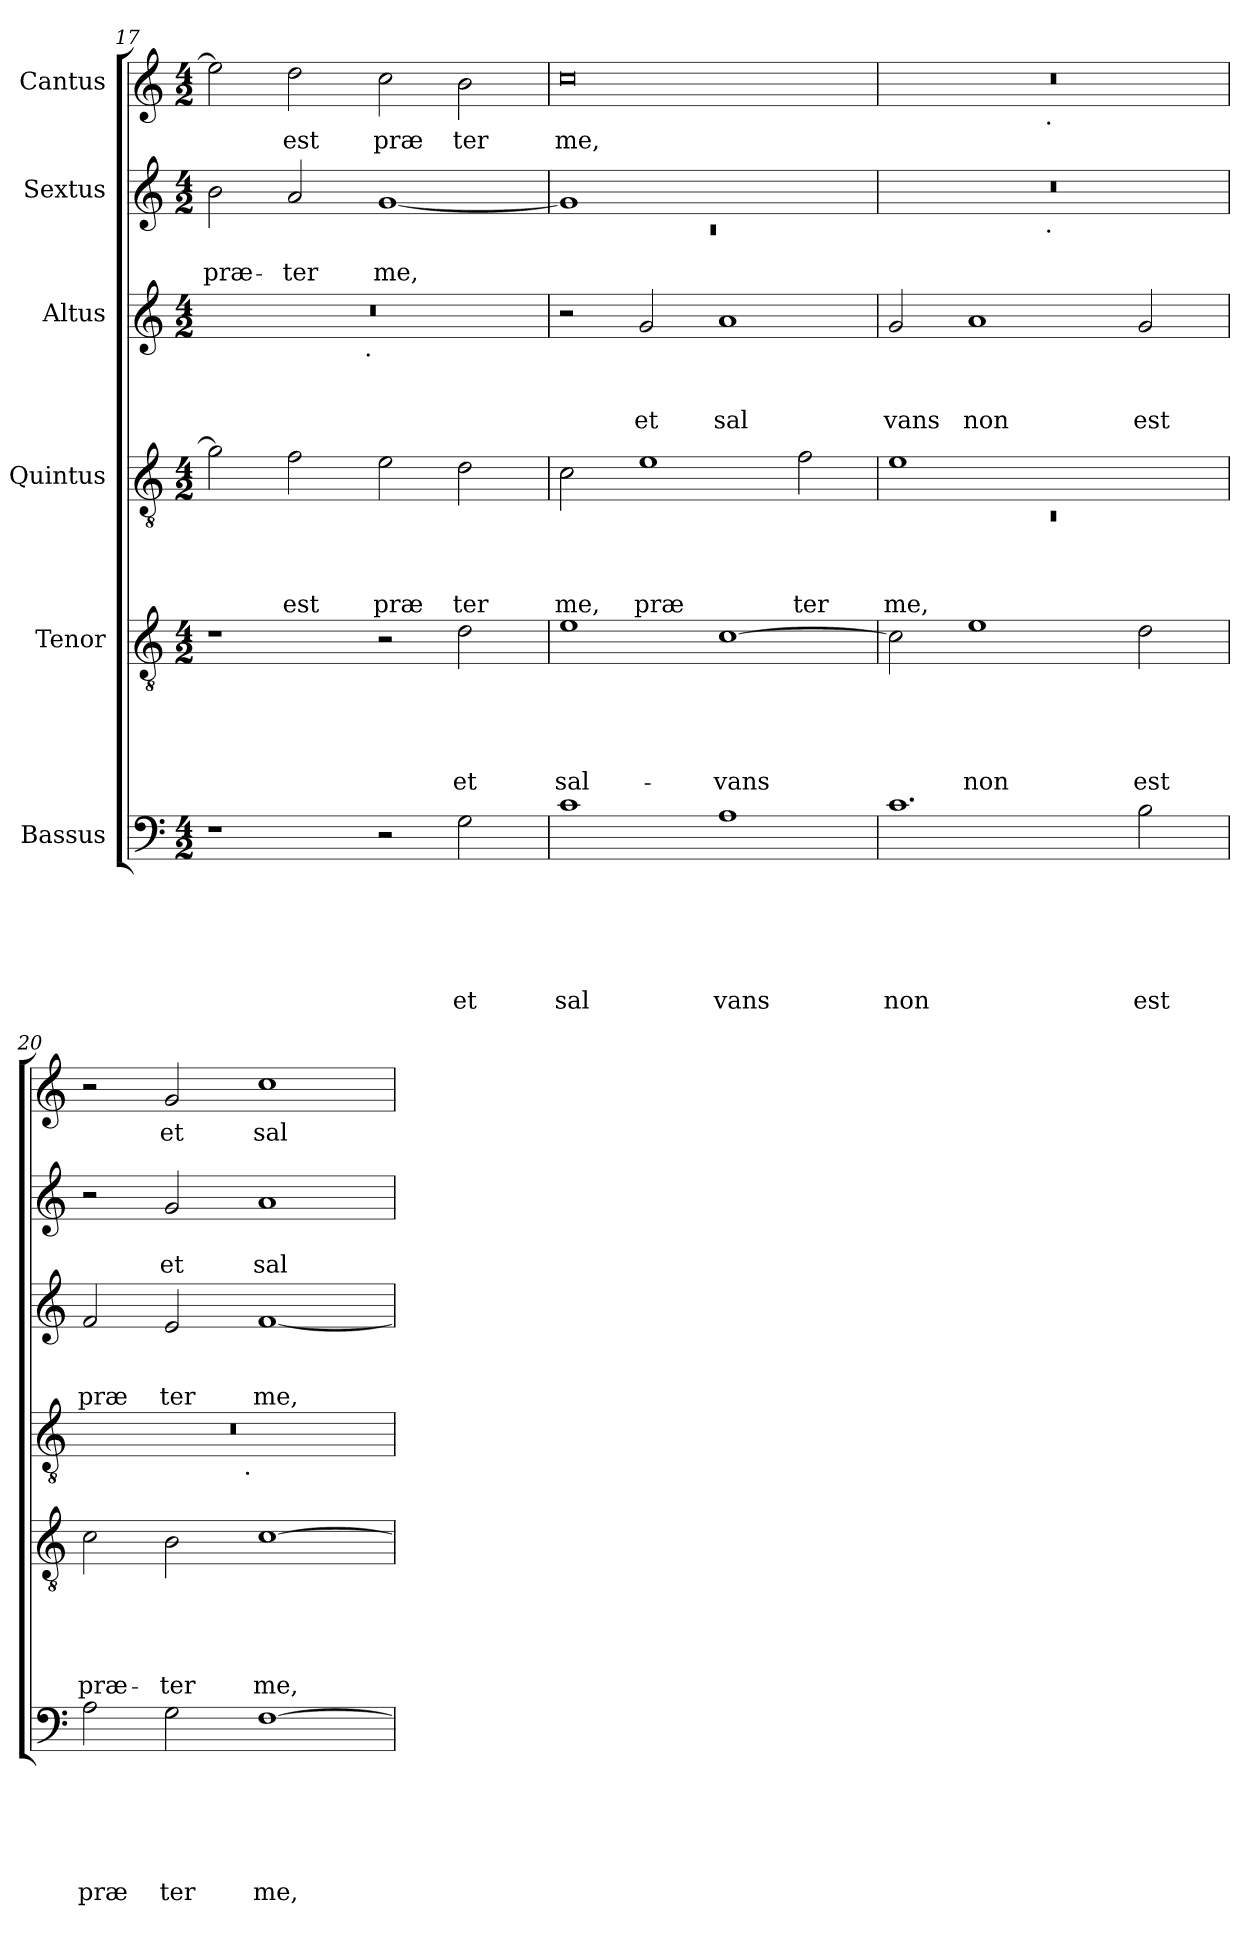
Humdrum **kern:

**kern	**text	**text	**text	**text	**text	**text	**kern	**text	**text	**text	**text	**text	**kern	**text	**text	**text	**text	**kern	**text	**text	**text	**kern	**text	**text	**kern	**text
*part6	*part6	*part6	*part6	*part6	*part6	*part6	*part5	*part5	*part5	*part5	*part5	*part5	*part4	*part4	*part4	*part4	*part4	*part3	*part3	*part3	*part3	*part2	*part2	*part2	*part1	*part1
*staff6	*staff6	*staff6	*staff6	*staff6	*staff6	*staff6	*staff5	*staff5	*staff5	*staff5	*staff5	*staff5	*staff4	*staff4	*staff4	*staff4	*staff4	*staff3	*staff3	*staff3	*staff3	*staff2	*staff2	*staff2	*staff1	*staff1
*I"Bassus	*	*	*	*	*	*	*I"Tenor	*	*	*	*	*	*I"Quintus	*	*	*	*	*I"Altus	*	*	*	*I"Sextus	*	*	*I"Cantus	*
*clefF4	*	*	*	*	*	*	*clefGv2	*	*	*	*	*	*clefGv2	*	*	*	*	*clefG2	*	*	*	*clefG2	*	*	*clefG2	*
*k[]	*	*	*	*	*	*	*k[]	*	*	*	*	*	*k[]	*	*	*	*	*k[]	*	*	*	*k[]	*	*	*k[]	*
*C:	*	*	*	*	*	*	*C:	*	*	*	*	*	*C:	*	*	*	*	*C:	*	*	*	*C:	*	*	*C:	*
*M4/2	*	*	*	*	*	*	*M4/2	*	*	*	*	*	*M4/2	*	*	*	*	*M4/2	*	*	*	*M4/2	*	*	*M4/2	*
=17	=17	=17	=17	=17	=17	=17	=17	=17	=17	=17	=17	=17	=17	=17	=17	=17	=17	=17	=17	=17	=17	=17	=17	=17	=17	=17
!	!	!	!	!	!	!	!	!	!	!	!	!	!	!	!	!	!	!	!	!	!	!	!	!LO:LY:b	!	!
*	*	*	*	*	*	*	*	*	*	*	*	*	*	*	*	*	*	*^	*	*	*	*	*	*	*	*
1r	.	.	.	.	.	.	1r	.	.	.	.	.	2g\]	.	.	.	.	0r	2ryy	.	.	.	2b\	.	præ-	2ee\]	.
!	!	!	!	!	!	!	!	!	!	!	!	!	!	!	!	!	!LO:LY:b	!	!	!	!	!	!	!	!LO:LY:b	!	!LO:LY:b
.	.	.	.	.	.	.	.	.	.	.	.	.	2f\	.	.	.	est	.	4...ryy	.	.	.	2a/	.	-ter	2dd\	est
!	!	!	!	!	!	!	!	!	!	!	!	!	!	!	!	!	!	!	!LO:TX:b:t=.	!	!	!	!	!	!	!	!
.	.	.	.	.	.	.	.	.	.	.	.	.	.	.	.	.	.	.	1ryy	.	.	.	.	.	.	.	.
!	!	!	!	!	!	!	!	!	!	!	!	!	!	!	!	!	!LO:LY:b	!	!	!	!	!	!	!	!LO:LY:b	!	!LO:LY:b
2r	.	.	.	.	.	.	2r	.	.	.	.	.	2e\	.	.	.	præ	.	.	.	.	.	[<1g	.	me,	2cc\	præ
!	!	!	!	!	!	!LO:LY:b	!	!	!	!	!	!LO:LY:b	!	!	!	!	!LO:LY:b	!	!	!	!	!	!	!	!	!	!LO:LY:b
2G\	.	.	.	.	.	et	2d\	.	.	.	.	et	2d\	.	.	.	ter	.	.	.	.	.	.	.	.	2b\	ter
.	.	.	.	.	.	.	.	.	.	.	.	.	.	.	.	.	.	.	32ryy	.	.	.	.	.	.	.	.
=18	=18	=18	=18	=18	=18	=18	=18	=18	=18	=18	=18	=18	=18	=18	=18	=18	=18	=18	=18	=18	=18	=18	=18	=18	=18	=18	=18
*	*	*	*	*	*	*	*	*	*	*	*	*	*	*	*	*	*	*	*	*	*	*	*^	*	*	*	*
!	!	!	!	!	!	!LO:LY:b	!	!	!	!	!	!LO:LY:b	!	!	!	!	!LO:LY:b	!	!	!	!	!	!	!LO:N:vis=1	!	!	!	!LO:LY:b
*	*	*	*	*	*	*	*	*	*	*	*	*	*	*	*	*	*	*v	*v	*	*	*	*	*	*	*	*	*
1c	.	.	.	.	.	sal	1e	.	.	.	.	sal-	2c\	.	.	.	me,	2r	.	.	.	1g]	0rc	.	.	0cc	me,
!	!	!	!	!	!	!	!	!	!	!	!	!	!	!	!	!	!LO:LY:b	!	!	!	!LO:LY:b	!	!	!	!	!	!
.	.	.	.	.	.	.	.	.	.	.	.	.	1e	.	.	.	præ	2g/	.	.	et	.	.	.	.	.	.
!	!	!	!	!	!	!LO:LY:b	!	!	!	!	!	!LO:LY:b	!	!	!	!	!	!	!	!	!LO:LY:b	!	!	!	!	!	!
1A	.	.	.	.	.	vans	[>1c	.	.	.	.	-vans	.	.	.	.	.	1a	.	.	sal	1ryy	.	.	.	.	.
!	!	!	!	!	!	!	!	!	!	!	!	!	!	!	!	!	!LO:LY:b	!	!	!	!	!	!	!	!	!	!
.	.	.	.	.	.	.	.	.	.	.	.	.	2f\	.	.	.	ter	.	.	.	.	.	.	.	.	.	.
=19	=19	=19	=19	=19	=19	=19	=19	=19	=19	=19	=19	=19	=19	=19	=19	=19	=19	=19	=19	=19	=19	=19	=19	=19	=19	=19	=19
*	*	*	*	*	*	*	*	*	*	*	*	*	*^	*	*	*	*	*	*	*	*	*	*	*	*	*	*
!	!	!	!	!	!	!LO:LY:b	!	!	!	!	!	!	!	!LO:N:vis=1	!	!	!	!LO:LY:b	!	!	!	!LO:LY:b	!	!	!	!	!	!
*	*	*	*	*	*	*	*	*	*	*	*	*	*	*	*	*	*	*	*	*	*	*	*	*	*	*	*^	*
1.c	.	.	.	.	.	non	2c\]	.	.	.	.	.	1e	0rC	.	.	.	me,	2g/	.	.	vans	0r	2ryy	.	.	0r	2ryy	.
!	!	!	!	!	!	!	!	!	!	!	!	!LO:LY:b	!	!	!	!	!	!	!	!	!	!LO:LY:b	!	!	!	!	!	!	!
.	.	.	.	.	.	.	1e	.	.	.	.	non	.	.	.	.	.	.	1a	.	.	non	.	4...ryy	.	.	.	4...ryy	.
!	!	!	!	!	!	!	!	!	!	!	!	!	!	!	!	!	!	!	!	!	!	!	!	!	!	!	!	!LO:TX:b:t=.	!
!	!	!	!	!	!	!	!	!	!	!	!	!	!	!	!	!	!	!	!	!	!	!	!	!LO:TX:b:t=.	!	!	!	!	!
.	.	.	.	.	.	.	.	.	.	.	.	.	.	.	.	.	.	.	.	.	.	.	.	1ryy	.	.	.	1ryy	.
.	.	.	.	.	.	.	.	.	.	.	.	.	1ryy	.	.	.	.	.	.	.	.	.	.	.	.	.	.	.	.
!	!	!	!	!	!	!LO:LY:b	!	!	!	!	!	!LO:LY:b	!	!	!	!	!	!	!	!	!	!LO:LY:b	!	!	!	!	!	!	!
2B\	.	.	.	.	.	est	2d\	.	.	.	.	est	.	.	.	.	.	.	2g/	.	.	est	.	.	.	.	.	.	.
.	.	.	.	.	.	.	.	.	.	.	.	.	.	.	.	.	.	.	.	.	.	.	.	32ryy	.	.	.	32ryy	.
=20	=20	=20	=20	=20	=20	=20	=20	=20	=20	=20	=20	=20	=20	=20	=20	=20	=20	=20	=20	=20	=20	=20	=20	=20	=20	=20	=20	=20	=20
!	!	!	!	!	!	!LO:LY:b	!	!	!	!	!	!LO:LY:b	!	!	!	!	!	!	!	!	!	!LO:LY:b	!	!	!	!	!	!	!
*	*	*	*	*	*	*	*	*	*	*	*	*	*	*	*	*	*	*	*	*	*	*	*v	*v	*	*	*	*	*
*	*	*	*	*	*	*	*	*	*	*	*	*	*	*	*	*	*	*	*	*	*	*	*	*	*	*v	*v	*
2A\	.	.	.	.	.	præ	2c\	.	.	.	.	præ-	0r	2ryy	.	.	.	.	2f/	.	.	præ	2r	.	.	2r	.
!	!	!	!	!	!	!LO:LY:b	!	!	!	!	!	!LO:LY:b	!	!	!	!	!	!	!	!	!	!LO:LY:b	!	!	!LO:LY:b	!	!LO:LY:b
2G\	.	.	.	.	.	ter	2B\	.	.	.	.	-ter	.	4...ryy	.	.	.	.	2e/	.	.	ter	2g/	.	et	2g/	et
!	!	!	!	!	!	!	!	!	!	!	!	!	!	!LO:TX:b:t=.	!	!	!	!	!	!	!	!	!	!	!	!	!
.	.	.	.	.	.	.	.	.	.	.	.	.	.	1ryy	.	.	.	.	.	.	.	.	.	.	.	.	.
!	!	!	!	!	!	!LO:LY:b	!	!	!	!	!	!LO:LY:b	!	!	!	!	!	!	!	!	!	!LO:LY:b	!	!	!LO:LY:b	!	!LO:LY:b
[<1F	.	.	.	.	.	me,	[<1c	.	.	.	.	me,	.	.	.	.	.	.	[<1f	.	.	me,	1a	.	sal-	1cc	sal
.	.	.	.	.	.	.	.	.	.	.	.	.	.	32ryy	.	.	.	.	.	.	.	.	.	.	.	.	.
*	*	*	*	*	*	*	*	*	*	*	*	*	*v	*v	*	*	*	*	*	*	*	*	*	*	*	*	*
=	=	=	=	=	=	=	=	=	=	=	=	=	=	=	=	=	=	=	=	=	=	=	=	=	=	=
*-	*-	*-	*-	*-	*-	*-	*-	*-	*-	*-	*-	*-	*-	*-	*-	*-	*-	*-	*-	*-	*-	*-	*-	*-	*-	*-
